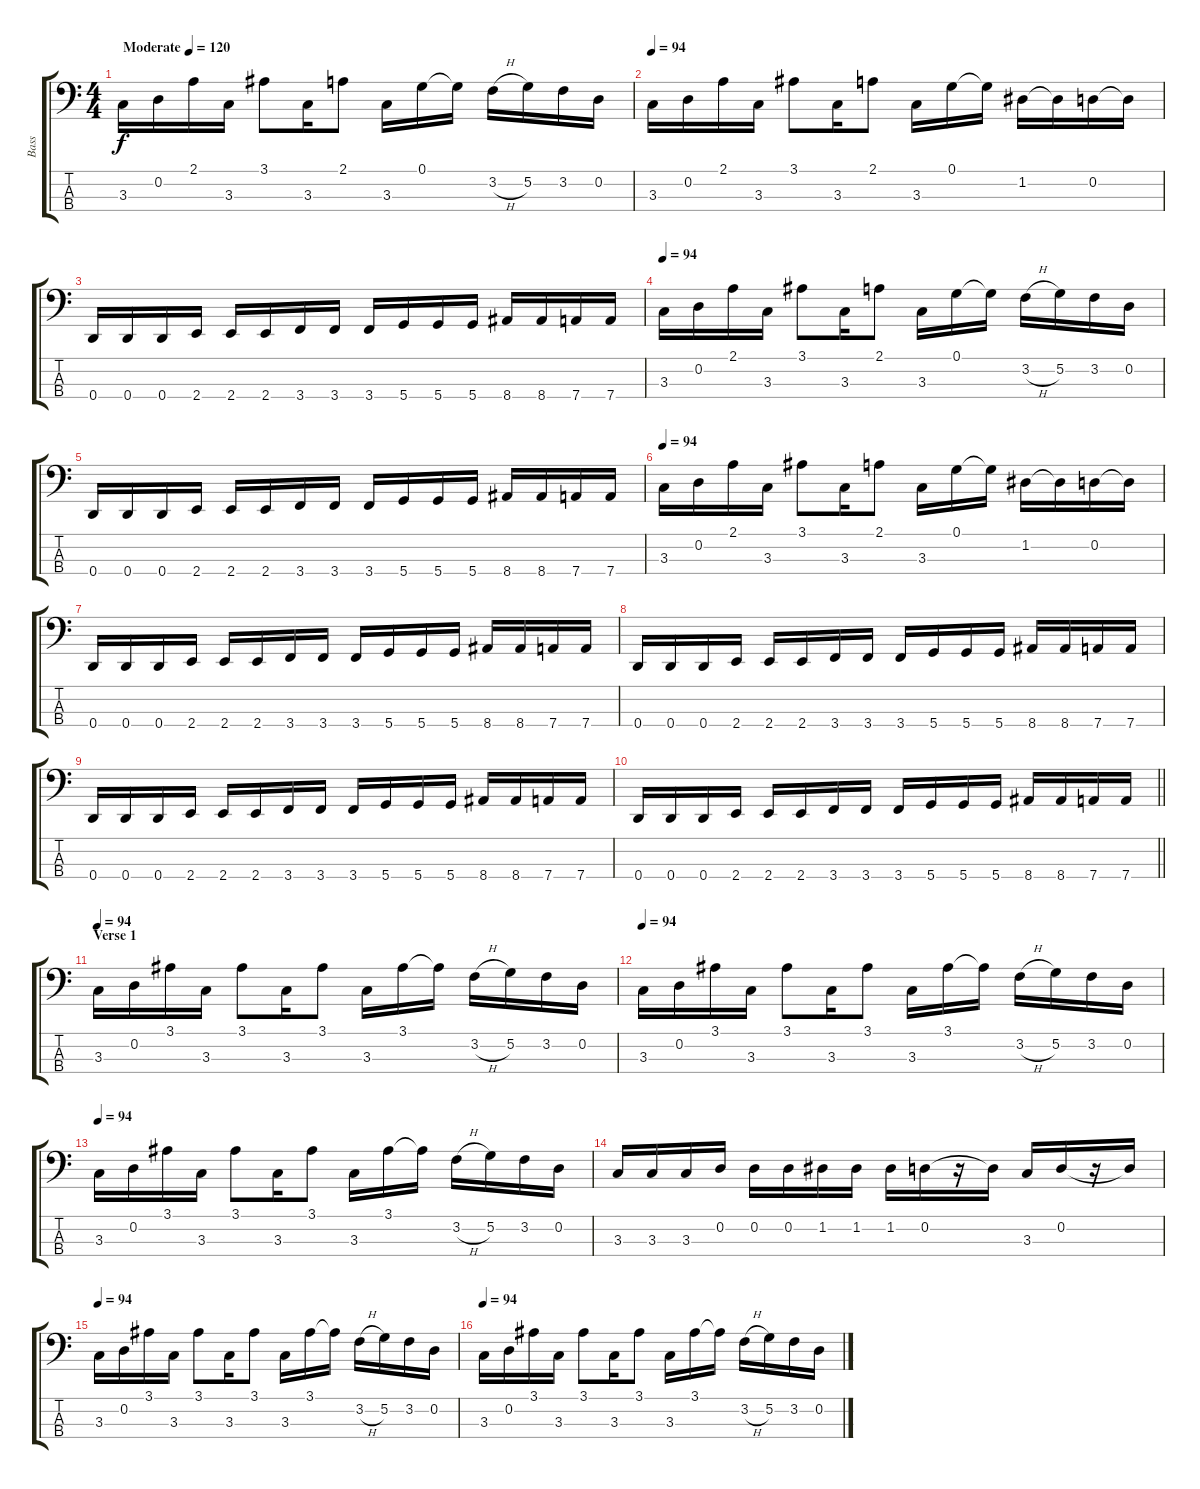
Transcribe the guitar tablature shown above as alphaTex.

\track ("Bass" "Bass") {instrument electricbassfinger}
\staff {score tabs}
\tuning (G2 D2 A1 D1) {hide}
\ts (4 4)
\tempo (120 "Moderate")
\tempo 94
\tempo (120 "Moderate")
\clef f4
\ks c
3.3.16{dy f instrument electricbassfinger} 0.2.16 2.1.16 3.3.16 3.1.8 3.3.16 2.1.8 3.3.16 0.1.16 0.1{t}.16 3.2{h}.16 5.2.16 3.2.16 0.2.16 |
\tempo 94
3.3.16 0.2.16 2.1.16 3.3.16 3.1.8 3.3.16 2.1.8 3.3.16 0.1.16 0.1{t}.16 1.2.16 1.2{t}.16 0.2.16 0.2{t}.16 |
0.4.16 0.4.16 0.4.16 2.4.16 2.4.16 2.4.16 3.4.16 3.4.16 3.4.16 5.4.16 5.4.16 5.4.16 8.4.16 8.4.16 7.4.16 7.4.16 |
\tempo 94
3.3.16 0.2.16 2.1.16 3.3.16 3.1.8 3.3.16 2.1.8 3.3.16 0.1.16 0.1{t}.16 3.2{h}.16 5.2.16 3.2.16 0.2.16 |
0.4.16 0.4.16 0.4.16 2.4.16 2.4.16 2.4.16 3.4.16 3.4.16 3.4.16 5.4.16 5.4.16 5.4.16 8.4.16 8.4.16 7.4.16 7.4.16 |
\tempo 94
3.3.16 0.2.16 2.1.16 3.3.16 3.1.8 3.3.16 2.1.8 3.3.16 0.1.16 0.1{t}.16 1.2.16 1.2{t}.16 0.2.16 0.2{t}.16 |
0.4.16 0.4.16 0.4.16 2.4.16 2.4.16 2.4.16 3.4.16 3.4.16 3.4.16 5.4.16 5.4.16 5.4.16 8.4.16 8.4.16 7.4.16 7.4.16 |
0.4.16 0.4.16 0.4.16 2.4.16 2.4.16 2.4.16 3.4.16 3.4.16 3.4.16 5.4.16 5.4.16 5.4.16 8.4.16 8.4.16 7.4.16 7.4.16 |
0.4.16 0.4.16 0.4.16 2.4.16 2.4.16 2.4.16 3.4.16 3.4.16 3.4.16 5.4.16 5.4.16 5.4.16 8.4.16 8.4.16 7.4.16 7.4.16 |
\barLineRight lightlight
0.4.16 0.4.16 0.4.16 2.4.16 2.4.16 2.4.16 3.4.16 3.4.16 3.4.16 5.4.16 5.4.16 5.4.16 8.4.16 8.4.16 7.4.16 7.4.16 |
\section ("" "Verse 1")
\tempo 94
3.3.16 0.2.16 3.1.16 3.3.16 3.1.8 3.3.16 3.1.8 3.3.16 3.1.16 3.1{t}.16 3.2{h}.16 5.2.16 3.2.16 0.2.16 |
\tempo 94
3.3.16 0.2.16 3.1.16 3.3.16 3.1.8 3.3.16 3.1.8 3.3.16 3.1.16 3.1{t}.16 3.2{h}.16 5.2.16 3.2.16 0.2.16 |
\tempo 94
3.3.16 0.2.16 3.1.16 3.3.16 3.1.8 3.3.16 3.1.8 3.3.16 3.1.16 3.1{t}.16 3.2{h}.16 5.2.16 3.2.16 0.2.16 |
3.3.16 3.3.16 3.3.16 0.2.16 0.2.16 0.2.16 1.2.16 1.2.16 1.2.16 0.2.16 r.16 0.2{t}.16 3.3.16 0.2.16 r.16 0.2{t}.16 |
\tempo 94
3.3.16 0.2.16 3.1.16 3.3.16 3.1.8 3.3.16 3.1.8 3.3.16 3.1.16 3.1{t}.16 3.2{h}.16 5.2.16 3.2.16 0.2.16 |
\tempo 94
3.3.16 0.2.16 3.1.16 3.3.16 3.1.8 3.3.16 3.1.8 3.3.16 3.1.16 3.1{t}.16 3.2{h}.16 5.2.16 3.2.16 0.2.16
